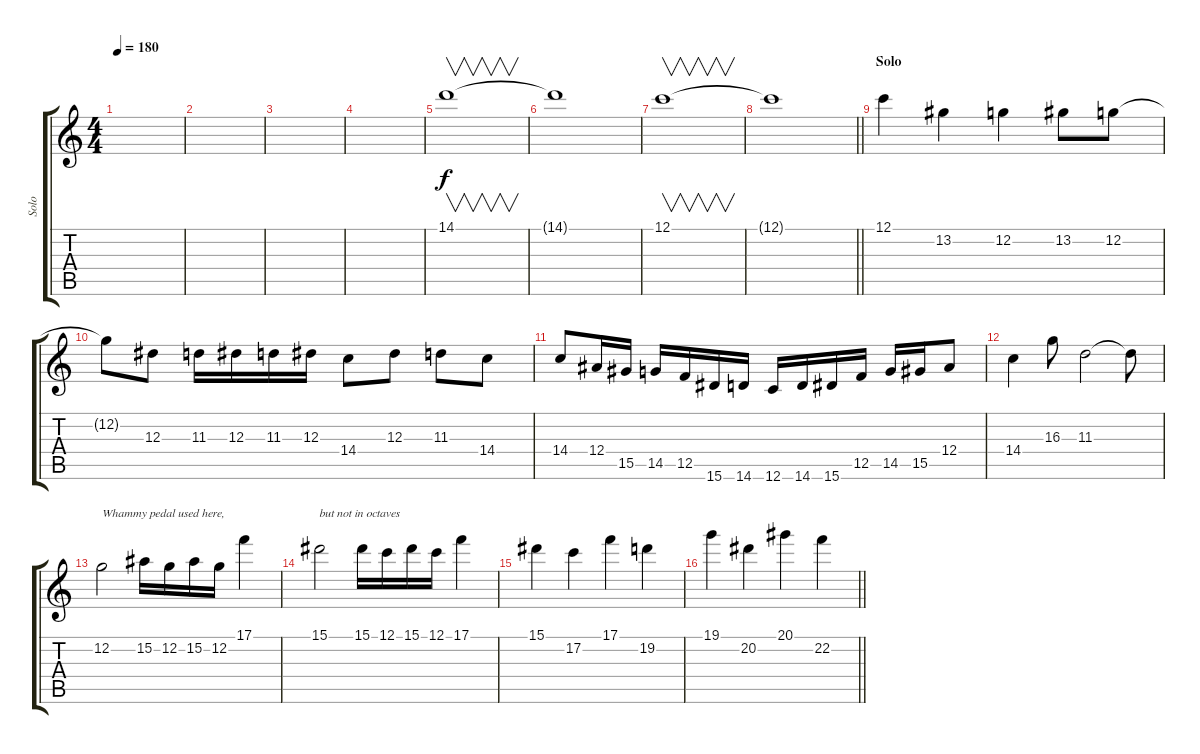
\track ("Solo" "Solo") {instrument distortionguitar}
\staff {score tabs}
\tuning (C4 G3 Eb3 Bb2 F2 C2) {hide}
\ts (4 4)
\tempo 180
\clef g2
\ks c
|
|
|
|
14.1.1{v} |
14.1{t}.1 |
12.1.1{v} |
\barLineRight lightlight
12.1{t}.1 |
\section ("" "Solo")
12.1.4 13.2.4 12.2.4 13.2.8 12.2.8 |
12.2{t}.8 12.3.8 11.3.16 12.3.16 11.3.16 12.3.16 14.4.8 12.3.8 11.3.8 14.4.8 |
14.4.8 12.4.16 15.5.16 14.5.16 12.5.16 15.6.16 14.6.16 12.6.16 14.6.16 15.6.16 12.5.16 14.5.16 15.5.16 12.4.8 |
14.4.4 16.3.8 11.3.2 11.3{t}.8 |
12.2.2{txt "Whammy pedal used here," balance 10} 15.2.16 12.2.16 15.2.16 12.2.16 17.1.4 |
15.1.2{txt "but not in octaves"} 15.1.16 12.1.16 15.1.16 12.1.16 17.1.4 |
15.1.4 17.2.4 17.1.4 19.2.4 |
\barLineRight lightlight
19.1.4 20.2.4 20.1.4 22.2.4
